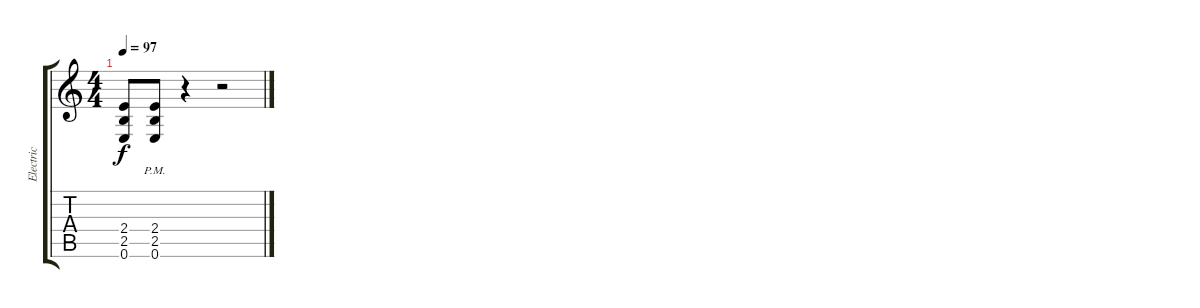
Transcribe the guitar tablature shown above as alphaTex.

\track ("Electric" "Electric") {instrument distortionguitar}
\staff {score tabs}
\tuning (E4 B3 G3 D3 A2 E2) {hide}
\ts (4 4)
\tempo 97
\clef g2
\ks c
(2.4 2.5 0.6).8{dy f} (2.4 2.5 0.6{pm}).8 r.4 r.2
